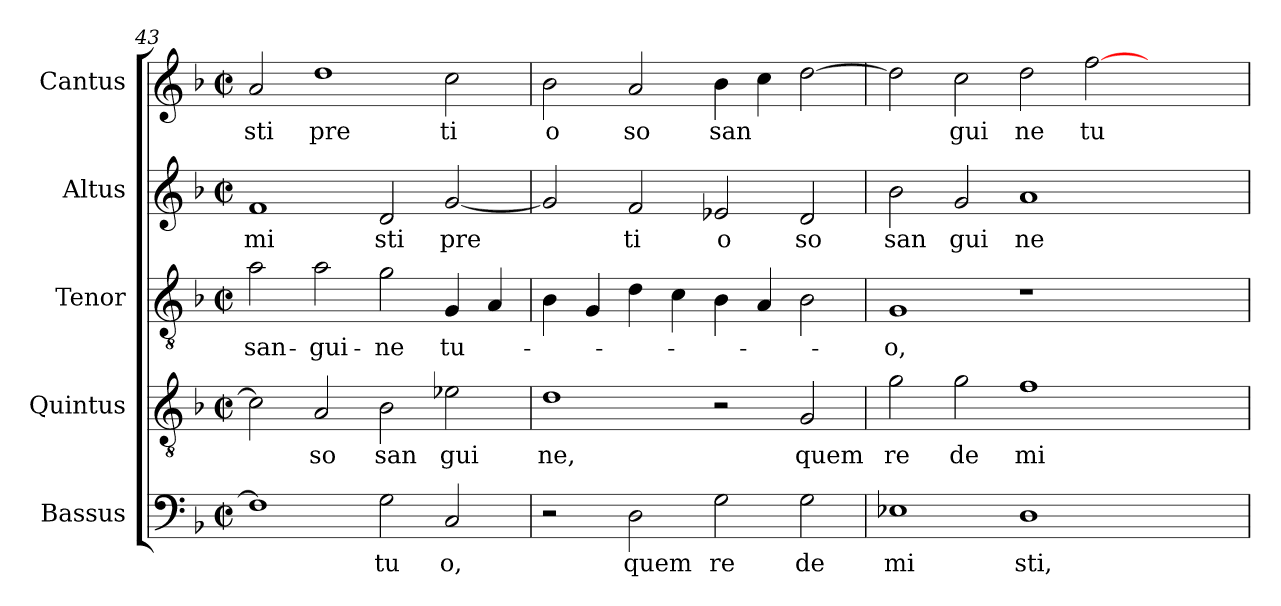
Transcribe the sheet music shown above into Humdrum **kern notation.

**kern	**text	**kern	**text	**kern	**text	**kern	**text	**kern	**text
*part5	*part5	*part4	*part4	*part3	*part3	*part2	*part2	*part1	*part1
*staff5	*staff5	*staff4	*staff4	*staff3	*staff3	*staff2	*staff2	*staff1	*staff1
*I"Bassus	*	*I"Quintus	*	*I"Tenor	*	*I"Altus	*	*I"Cantus	*
*clefF4	*	*clefGv2	*	*clefGv2	*	*clefG2	*	*clefG2	*
*k[b-]	*	*k[b-]	*	*k[b-]	*	*k[b-]	*	*k[b-]	*
*F:	*	*F:	*	*F:	*	*F:	*	*F:	*
*M2/2	*	*M2/2	*	*M2/2	*	*M2/2	*	*M2/2	*
*met(c|)	*	*met(c|)	*	*met(c|)	*	*met(c|)	*	*met(c|)	*
=43	=43	=43	=43	=43	=43	=43	=43	=43	=43
!	!	!	!	!	!LO:LY:b:cj	!	!LO:LY:b:cj	!	!LO:LY:b:cj
1F]	.	2c\]	.	2a\	san-	1f	mi	2a/	sti
!	!	!	!LO:LY:b:cj	!	!LO:LY:b:cj	!	!	!	!LO:LY:b:cj
.	.	2A/	so	2a\	-gui-	.	.	1dd	pre
!	!LO:LY:b:cj	!	!LO:LY:b:cj	!	!LO:LY:b:cj	!	!LO:LY:b:cj	!	!
2G\	tu	2B-\	san	2g\	-ne	2d/	sti	.	.
!	!LO:LY:b:cj	!	!LO:LY:b:cj	!	!LO:LY:b:cj	!	!LO:LY:b	!	!LO:LY:b:cj
2C/	o,	2e-X\	gui	4G/	tu-	[<2g/	pre	2cc\	ti
.	.	.	.	4A/	.	.	.	.	.
=44	=44	=44	=44	=44	=44	=44	=44	=44	=44
!	!	!	!LO:LY:b:cj	!	!	!	!	!	!LO:LY:b:cj
2r	.	1d	ne,	4B-\	.	2g/]	.	2b-\	o
.	.	.	.	4G/	.	.	.	.	.
!	!LO:LY:b:cj	!	!	!	!	!	!LO:LY:b:cj	!	!LO:LY:b:cj
2D\	quem	.	.	4d\	.	2f/	ti	2a/	so
.	.	.	.	4c\	.	.	.	.	.
!	!LO:LY:b:cj	!	!	!	!	!	!LO:LY:b:cj	!	!LO:LY:b
2G\	re	2r	.	4B-\	.	2e-X/	o	4b-\	san
.	.	.	.	4A/	.	.	.	4cc\	.
!	!LO:LY:b:cj	!	!LO:LY:b:cj	!	!	!	!LO:LY:b:cj	!	!
2G\	de	2G/	quem	2B-\	.	2d/	so	[>2dd\	.
=45	=45	=45	=45	=45	=45	=45	=45	=45	=45
!	!LO:LY:b:cj	!	!LO:LY:b:cj	!	!LO:LY:b:cj	!	!LO:LY:b:cj	!	!
1E-X	mi	2g\	re	1G	-o,	2b-\	san	2dd\]	.
!	!	!	!LO:LY:b:cj	!	!	!	!LO:LY:b:cj	!	!LO:LY:b:cj
.	.	2g\	de	.	.	2g/	gui	2cc\	gui
!	!LO:LY:b:cj	!	!LO:LY:b:cj	!LO:N:vis=1	!	!	!LO:LY:b:cj	!	!LO:LY:b:cj
1D	sti,	1f	mi	0r	.	1a	ne	2dd\	ne
!	!	!	!	!	!	!	!	!	!LO:LY:b:cj
.	.	.	.	.	.	.	.	[>2ff\	tu
1ryy	.	1ryy	.	.	.	1ryy	.	1ryy	.
=	=	=	=	=	=	=	=	=	=
*-	*-	*-	*-	*-	*-	*-	*-	*-	*-
